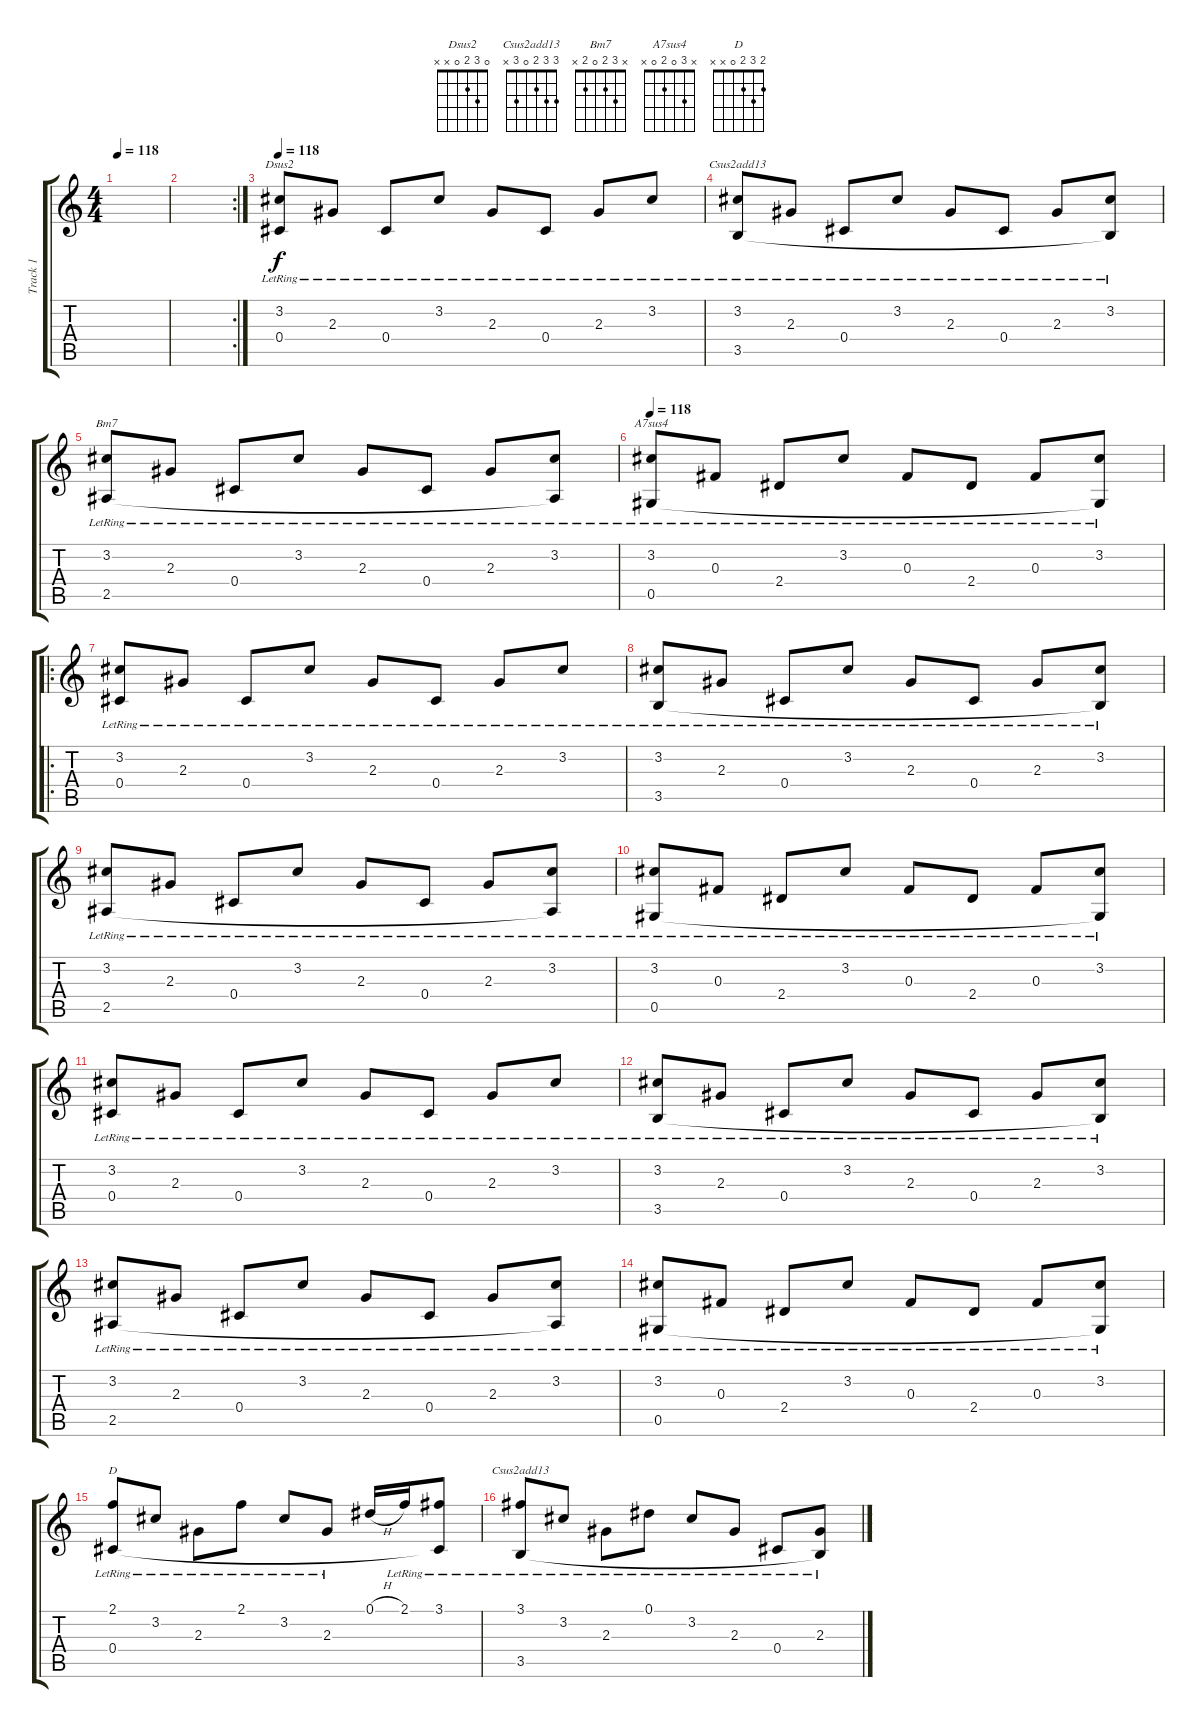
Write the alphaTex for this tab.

\track ("Track 1" "Track 1") {instrument acousticguitarsteel}
\staff {score tabs}
\tuning (Eb4 Bb3 Gb3 Db3 Ab2 Eb2) {hide}
\chord ("Dsus2" 0 3 2 0 x x)
\chord ("Csus2add13" x 3 2 0 3 x)
\chord ("Bm7" x 3 2 0 2 x)
\chord ("A7sus4" x 3 0 2 0 x)
\chord ("D" 2 3 2 0 x x)
\chord ("Csus2add13" 3 3 2 0 3 x)
\ts (4 4)
\tempo 118
\tempo 80
\tempo 118
\clef g2
\ks c
|
\rc 2
|
\tempo 118
(3.2{lr} 0.4{lr}).8{ch "Dsus2"} 2.3{lr}.8 0.4{lr}.8 3.2{lr}.8 2.3{lr}.8 0.4{lr}.8 2.3{lr}.8 3.2{lr}.8 |
(3.2{lr} 3.5{lr}).8{ch "Csus2add13"} 2.3{lr}.8 0.4{lr}.8 3.2{lr}.8 2.3{lr}.8 0.4{lr}.8 2.3{lr}.8 (3.2{lr} 3.5{t}).8 |
(3.2{lr} 2.5{lr}).8{ch "Bm7"} 2.3{lr}.8 0.4{lr}.8 3.2{lr}.8 2.3{lr}.8 0.4{lr}.8 2.3{lr}.8 (3.2{lr} 2.5{t}).8 |
\tempo 118
(3.2{lr} 0.5{lr}).8{ch "A7sus4"} 0.3{lr}.8 2.4{lr}.8 3.2{lr}.8 0.3{lr}.8 2.4{lr}.8 0.3{lr}.8 (3.2{lr} 0.5{t}).8 |
\ro
(3.2{lr} 0.4{lr}).8 2.3{lr}.8 0.4{lr}.8 3.2{lr}.8 2.3{lr}.8 0.4{lr}.8 2.3{lr}.8 3.2{lr}.8 |
(3.2{lr} 3.5{lr}).8 2.3{lr}.8 0.4{lr}.8 3.2{lr}.8 2.3{lr}.8 0.4{lr}.8 2.3{lr}.8 (3.2{lr} 3.5{t}).8 |
(3.2{lr} 2.5{lr}).8 2.3{lr}.8 0.4{lr}.8 3.2{lr}.8 2.3{lr}.8 0.4{lr}.8 2.3{lr}.8 (3.2{lr} 2.5{t}).8 |
(3.2{lr} 0.5{lr}).8 0.3{lr}.8 2.4{lr}.8 3.2{lr}.8 0.3{lr}.8 2.4{lr}.8 0.3{lr}.8 (3.2{lr} 0.5{t}).8 |
(3.2{lr} 0.4{lr}).8 2.3{lr}.8 0.4{lr}.8 3.2{lr}.8 2.3{lr}.8 0.4{lr}.8 2.3{lr}.8 3.2{lr}.8 |
(3.2{lr} 3.5{lr}).8 2.3{lr}.8 0.4{lr}.8 3.2{lr}.8 2.3{lr}.8 0.4{lr}.8 2.3{lr}.8 (3.2{lr} 3.5{t}).8 |
(3.2{lr} 2.5{lr}).8 2.3{lr}.8 0.4{lr}.8 3.2{lr}.8 2.3{lr}.8 0.4{lr}.8 2.3{lr}.8 (3.2{lr} 2.5{t}).8 |
(3.2{lr} 0.5{lr}).8 0.3{lr}.8 2.4{lr}.8 3.2{lr}.8 0.3{lr}.8 2.4{lr}.8 0.3{lr}.8 (3.2{lr} 0.5{t}).8 |
(2.1{lr} 0.4{lr}).8{ch "D"} 3.2{lr}.8 2.3{lr}.8 2.1{lr}.8 3.2{lr}.8 2.3{lr}.8 0.1{h}.16 2.1{lr}.16 (3.1{lr} 0.4{t}).8 |
(3.1{lr} 3.5{lr}).8{ch "Csus2add13"} 3.2{lr}.8 2.3{lr}.8 0.1{lr}.8 3.2{lr}.8 2.3{lr}.8 0.4{lr}.8 (2.3{lr} 3.5{t}).8
